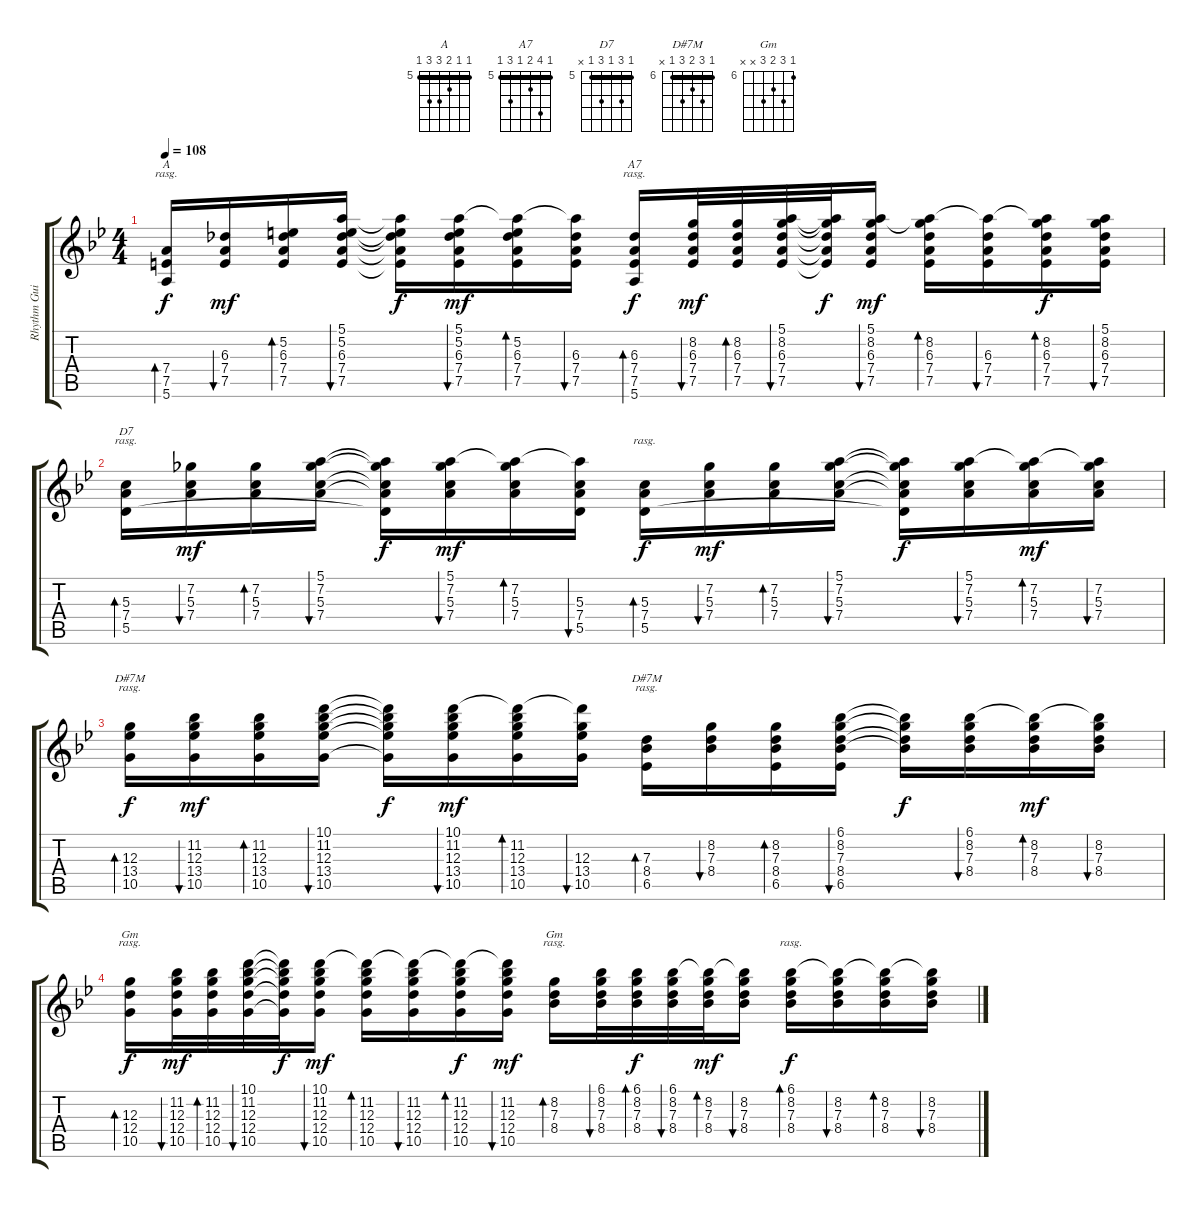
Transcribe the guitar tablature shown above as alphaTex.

\track ("Rhythm Guitar 2" "Rhythm Gui") {instrument acousticguitarsteel}
\staff {score tabs}
\tuning (E4 B3 G3 D3 A2 E2) {hide}
\chord ("A" 5 5 6 7 7 5) {firstfret 5 barre 5}
\chord ("A7" 5 8 6 5 7 5) {firstfret 5 barre 5}
\chord ("D7" 5 7 5 7 5 x) {firstfret 5 barre 5}
\chord ("D#7M" 10 11 12 13 10 x) {firstfret 10 barre 10}
\chord ("D#7M" 6 8 7 8 6 x) {firstfret 6 barre 6}
\chord ("Gm" 10 11 12 12 10 x) {firstfret 10 barre 10}
\chord ("Gm" 6 8 7 8 x x) {firstfret 6}
\ts (4 4)
\tempo 108
\clef g2
\ks gminor
(7.4 7.5 5.6).16{bd 120 ch "A" rasg ii dy f} (6.3 7.4 7.5).16{bu 30 dy mf} (5.2 6.3 7.4 7.5).16{bd 30} (5.1 5.2 6.3 7.4 7.5).16{bu 60} (5.1{t} 5.2{t} 6.3{t} 7.4{t} 7.5{t}).16{dy f} (5.1 5.2 6.3 7.4 7.5).16{bu 120 dy mf} (5.1{t} 5.2 6.3 7.4 7.5).16{bd 120} (5.1{t} 6.3 7.4 7.5).16{bu 120} (6.3 7.4 7.5 5.6).16{bd 120 ch "A7" rasg ii dy f} (8.2 6.3 7.4 7.5).32{bu 30 dy mf} (8.2 6.3 7.4 7.5).32{bd 30} (5.1 8.2 6.3 7.4 7.5).32{bu 30} (5.1{t} 8.2{t} 6.3{t} 7.4{t} 7.5{t}).32{dy f} (5.1 8.2 6.3 7.4 7.5).16{bu 30 dy mf} (5.1{t} 8.2 6.3 7.4 7.5).16{bd 30} (5.1{t} 6.3 7.4 7.5).16{bu 30} (5.1{t} 8.2 6.3 7.4 7.5).16{bd 60 dy f} (5.1 8.2 6.3 7.4 7.5).16{bu 60} |
(5.3 7.4 5.5).16{bd 120 ch "D7" rasg ii} (7.2 5.3 7.4).16{bu 30 dy mf} (7.2 5.3 7.4).16{bd 30} (5.1 7.2 5.3 7.4).16{bu 60} (5.1{t} 7.2{t} 5.3{t} 7.4{t} 5.5{t}).16{dy f} (5.1 7.2 5.3 7.4).16{bu 120 dy mf} (5.1{t} 7.2 5.3 7.4).16{bd 120} (5.1{t} 5.3 7.4 5.5).16{bu 120} (5.3 7.4 5.5).16{bd 120 rasg ii dy f} (7.2 5.3 7.4).16{bu 30 dy mf} (7.2 5.3 7.4).16{bd 30} (5.1 7.2 5.3 7.4).16{bu 30} (5.1{t} 7.2{t} 5.3{t} 7.4{t} 5.5{t}).16{dy f} (5.1 7.2 5.3 7.4).16{bu 30} (5.1{t} 7.2 5.3 7.4).16{bd 30 dy mf} (5.1{t} 7.2 5.3 7.4).16{bu 30} |
(12.3 13.4 10.5).16{bd 120 ch "D#7M" rasg ii dy f} (11.2 12.3 13.4 10.5).16{bu 30 dy mf} (11.2 12.3 13.4 10.5).16{bd 30} (10.1 11.2 12.3 13.4 10.5).16{bu 60} (10.1{t} 11.2{t} 12.3{t} 13.4{t} 10.5{t}).16{dy f} (10.1 11.2 12.3 13.4 10.5).16{bu 120 dy mf} (10.1{t} 11.2 12.3 13.4 10.5).16{bd 120} (10.1{t} 12.3 13.4 10.5).16{bu 120} (7.3 8.4 6.5).16{bd 120 ch "D#7M" rasg ii} (8.2 7.3 8.4).16{bu 30} (8.2 7.3 8.4 6.5).16{bd 30} (6.1 8.2 7.3 8.4 6.5).16{bu 30} (6.1{t} 8.2{t} 7.3{t} 8.4{t}).16{dy f} (6.1 8.2 7.3 8.4).16{bu 30} (6.1{t} 8.2 7.3 8.4).16{bd 30 dy mf} (6.1{t} 8.2 7.3 8.4).16{bu 30} |
(12.3 12.4 10.5).16{bd 120 ch "Gm" rasg ii dy f} (11.2 12.3 12.4 10.5).32{bu 30 dy mf} (11.2 12.3 12.4 10.5).32{bd 30} (10.1 11.2 12.3 12.4 10.5).32{bu 60} (10.1{t} 11.2{t} 12.3{t} 12.4{t} 10.5{t}).32{dy f} (10.1 11.2 12.3 12.4 10.5).16{bu 120 dy mf} (10.1{t} 11.2 12.3 12.4 10.5).16{bd 120} (10.1{t} 11.2 12.3 12.4 10.5).16{bu 120} (10.1{t} 11.2 12.3 12.4 10.5).16{bd 60 dy f} (10.1{t} 11.2 12.3 12.4 10.5).16{bu 30 dy mf} (8.2 7.3 8.4).16{bd 60 ch "Gm" rasg ii} (6.1 8.2 7.3 8.4).32{bu 30} (6.1 8.2 7.3 8.4).32{bd 60 dy f} (6.1 8.2 7.3 8.4).32{bu 30} (6.1{t} 8.2 7.3 8.4).32{bd 30 dy mf} (6.1{t} 8.2 7.3 8.4).16{bu 30} (6.1 8.2 7.3 8.4).16{bd 60 rasg ii dy f} (6.1{t} 8.2 7.3 8.4).16{bu 120} (6.1{t} 8.2 7.3 8.4).16{bd 120} (6.1{t} 8.2 7.3 8.4).16{bu 120}
